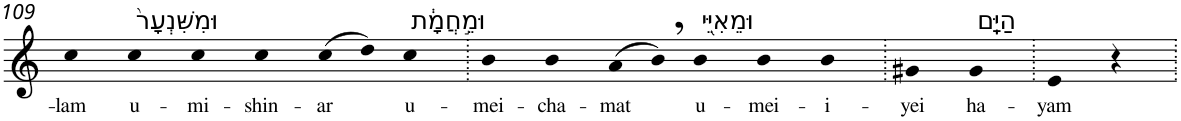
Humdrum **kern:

**kern	**text
*part1	*part1
*staff1	*staff1
*I"Piano	*
*I'Pno	*
!!LO:PB:g=z
*clefG2	*
*k[]	*
=109	=109
!	!LO:LY:b
4cc	-lam
!LO:TX:a:t=וּמִשִּׁנְעָר֙	!
!	!LO:LY:b
4cc	u-
!	!LO:LY:b
4cc	-mi-
!	!LO:LY:b
4cc	-shin-
!	!LO:LY:b
(8cc	-ar
8dd)	.
!LO:TX:a:t=וּמֵ֣חֲמָ֔ת	!
!	!LO:LY:b
4cc	u-
=110.	=110.
!	!LO:LY:b
4b	-mei-
!	!LO:LY:b
4b	-cha-
!	!LO:LY:b
(8a	-mat
8b,)	.
!LO:TX:a:t=וּמֵאִיֵּ֖י	!
!	!LO:LY:b
4b	u-
!	!LO:LY:b
4b	-mei-
!	!LO:LY:b
4b	-i-
=111.	=111.
!	!LO:LY:b
4g#X	-yei
!LO:TX:a:t=הַיָּֽם	!
!	!LO:LY:b
4g#	ha-
=112.	=112.
!	!LO:LY:b
4e	-yam
4r	.
=.	=.
*-	*-
